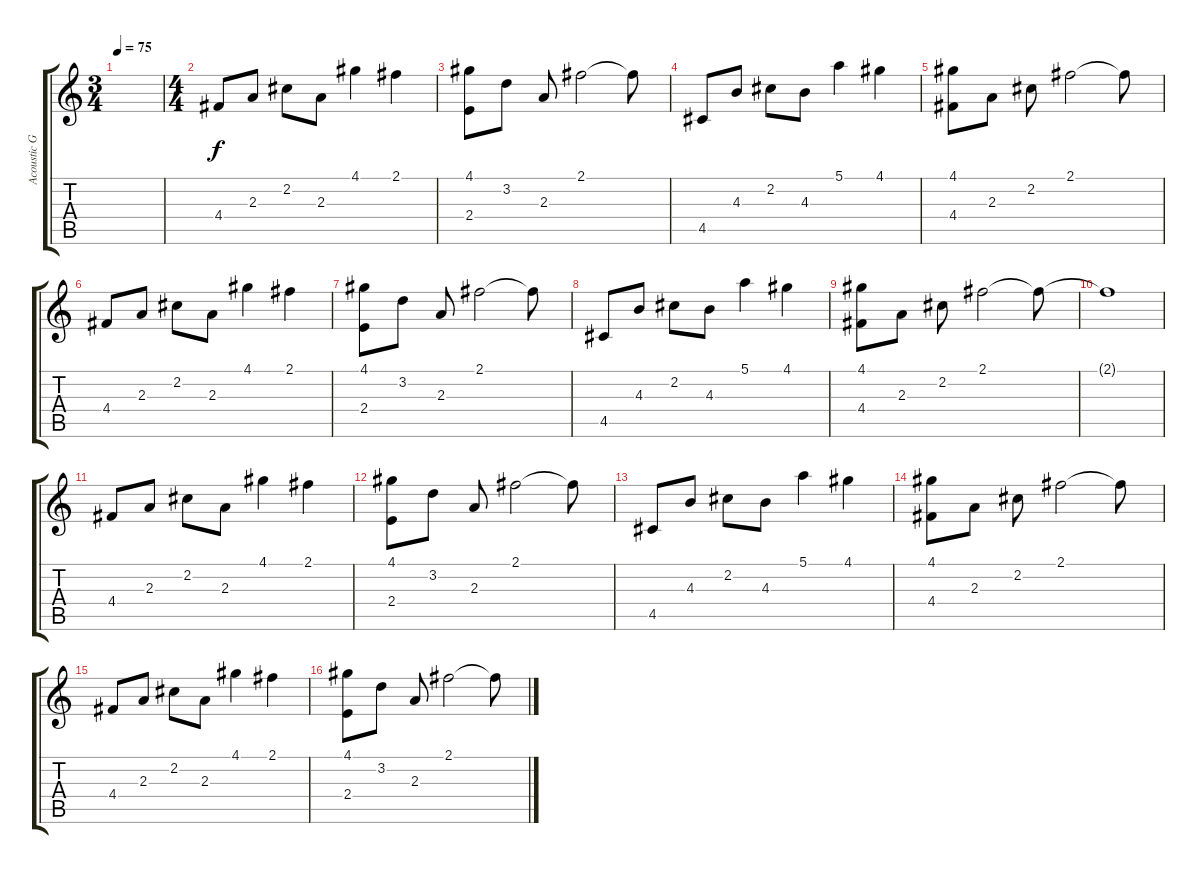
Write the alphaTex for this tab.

\track ("Acoustic Guitar" "Acoustic G") {instrument acousticguitarsteel}
\staff {score tabs}
\tuning (E4 B3 G3 D3 A2 E2) {hide}
\ts (3 4)
\tempo 75
\clef g2
\ks c
|
\ts (4 4)
4.4.8 2.3.8 2.2.8 2.3.8 4.1.4 2.1.4 |
(4.1 2.4).8 3.2.8 2.3.8 2.1.2 2.1{t}.8 |
4.5.8 4.3.8 2.2.8 4.3.8 5.1.4 4.1.4 |
(4.1 4.4).8 2.3.8 2.2.8 2.1.2 2.1{t}.8 |
4.4.8 2.3.8 2.2.8 2.3.8 4.1.4 2.1.4 |
(4.1 2.4).8 3.2.8 2.3.8 2.1.2 2.1{t}.8 |
4.5.8 4.3.8 2.2.8 4.3.8 5.1.4 4.1.4 |
(4.1 4.4).8 2.3.8 2.2.8 2.1.2 2.1{t}.8 |
2.1{t}.1 |
4.4.8 2.3.8 2.2.8 2.3.8 4.1.4 2.1.4 |
(4.1 2.4).8 3.2.8 2.3.8 2.1.2 2.1{t}.8 |
4.5.8 4.3.8 2.2.8 4.3.8 5.1.4 4.1.4 |
(4.1 4.4).8 2.3.8 2.2.8 2.1.2 2.1{t}.8 |
4.4.8 2.3.8 2.2.8 2.3.8 4.1.4 2.1.4 |
(4.1 2.4).8 3.2.8 2.3.8 2.1.2 2.1{t}.8
